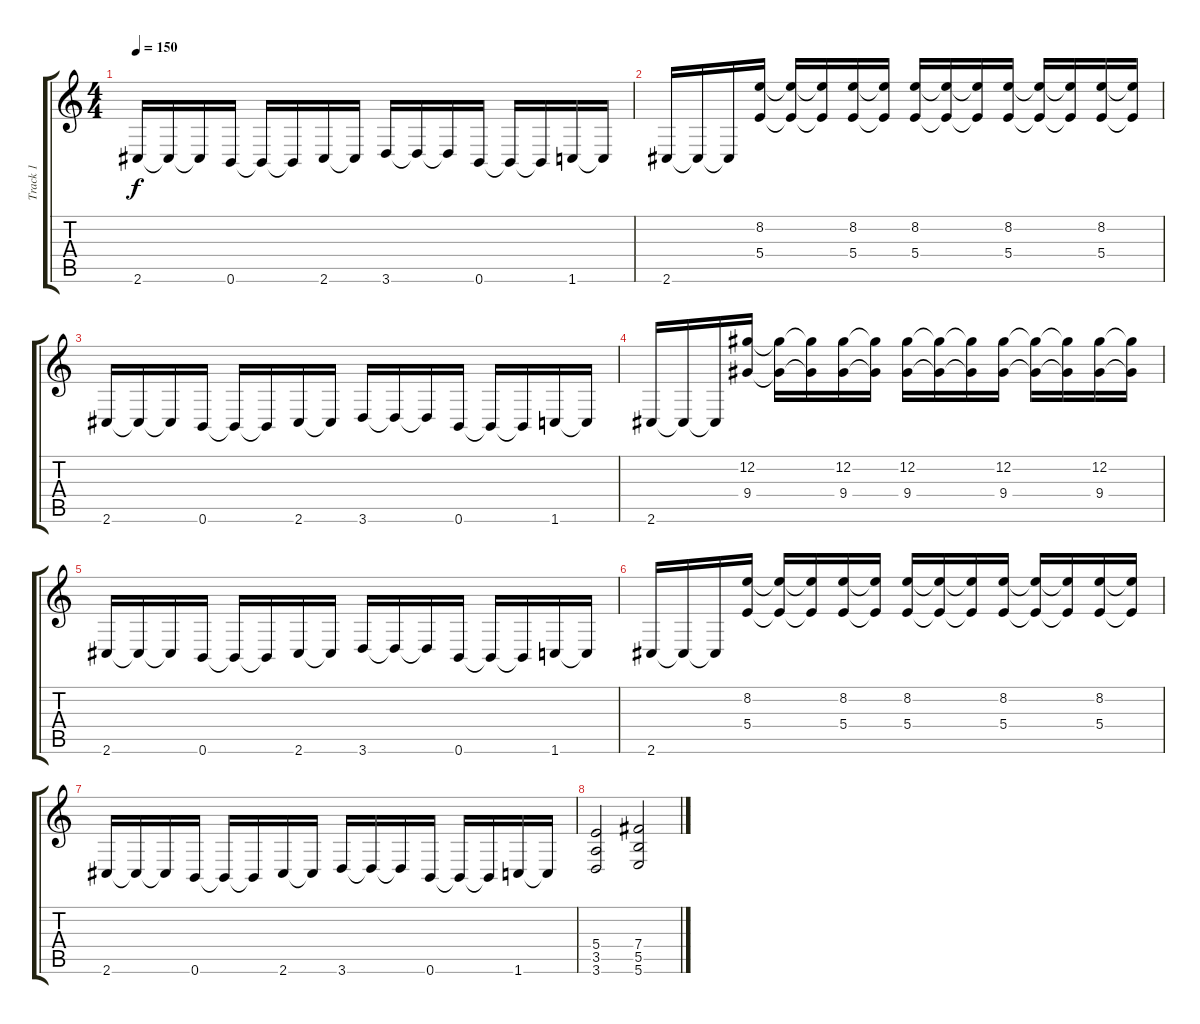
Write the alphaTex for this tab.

\track ("Track 1" "Track 1") {instrument distortionguitar}
\staff {score tabs}
\tuning (Db4 Ab3 E3 B2 Gb2 B1) {hide}
\ts (4 4)
\tempo 150
\clef g2
\ks c
2.6.16{dy f} 2.6{t}.16 2.6{t}.16 0.6.16 0.6{t}.16 0.6{t}.16 2.6.16 2.6{t}.16 3.6.16 3.6{t}.16 3.6{t}.16 0.6.16 0.6{t}.16 0.6{t}.16 1.6.16 1.6{t}.16 |
2.6.16 2.6{t}.16 2.6{t}.16 (8.2 5.4).16 (8.2{t} 5.4{t}).16 (8.2{t} 5.4{t}).16 (8.2 5.4).16 (8.2{t} 5.4{t}).16 (8.2 5.4).16 (8.2{t} 5.4{t}).16 (8.2{t} 5.4{t}).16 (8.2 5.4).16 (8.2{t} 5.4{t}).16 (8.2{t} 5.4{t}).16 (8.2 5.4).16 (8.2{t} 5.4{t}).16 |
2.6.16 2.6{t}.16 2.6{t}.16 0.6.16 0.6{t}.16 0.6{t}.16 2.6.16 2.6{t}.16 3.6.16 3.6{t}.16 3.6{t}.16 0.6.16 0.6{t}.16 0.6{t}.16 1.6.16 1.6{t}.16 |
2.6.16 2.6{t}.16 2.6{t}.16 (12.2 9.4).16 (12.2{t} 9.4{t}).16 (12.2{t} 9.4{t}).16 (12.2 9.4).16 (12.2{t} 9.4{t}).16 (12.2 9.4).16 (12.2{t} 9.4{t}).16 (12.2{t} 9.4{t}).16 (12.2 9.4).16 (12.2{t} 9.4{t}).16 (12.2{t} 9.4{t}).16 (12.2 9.4).16 (12.2{t} 9.4{t}).16 |
2.6.16 2.6{t}.16 2.6{t}.16 0.6.16 0.6{t}.16 0.6{t}.16 2.6.16 2.6{t}.16 3.6.16 3.6{t}.16 3.6{t}.16 0.6.16 0.6{t}.16 0.6{t}.16 1.6.16 1.6{t}.16 |
2.6.16 2.6{t}.16 2.6{t}.16 (8.2 5.4).16 (8.2{t} 5.4{t}).16 (8.2{t} 5.4{t}).16 (8.2 5.4).16 (8.2{t} 5.4{t}).16 (8.2 5.4).16 (8.2{t} 5.4{t}).16 (8.2{t} 5.4{t}).16 (8.2 5.4).16 (8.2{t} 5.4{t}).16 (8.2{t} 5.4{t}).16 (8.2 5.4).16 (8.2{t} 5.4{t}).16 |
2.6.16 2.6{t}.16 2.6{t}.16 0.6.16 0.6{t}.16 0.6{t}.16 2.6.16 2.6{t}.16 3.6.16 3.6{t}.16 3.6{t}.16 0.6.16 0.6{t}.16 0.6{t}.16 1.6.16 1.6{t}.16 |
(5.4 3.5 3.6).2 (7.4 5.5 5.6).2
